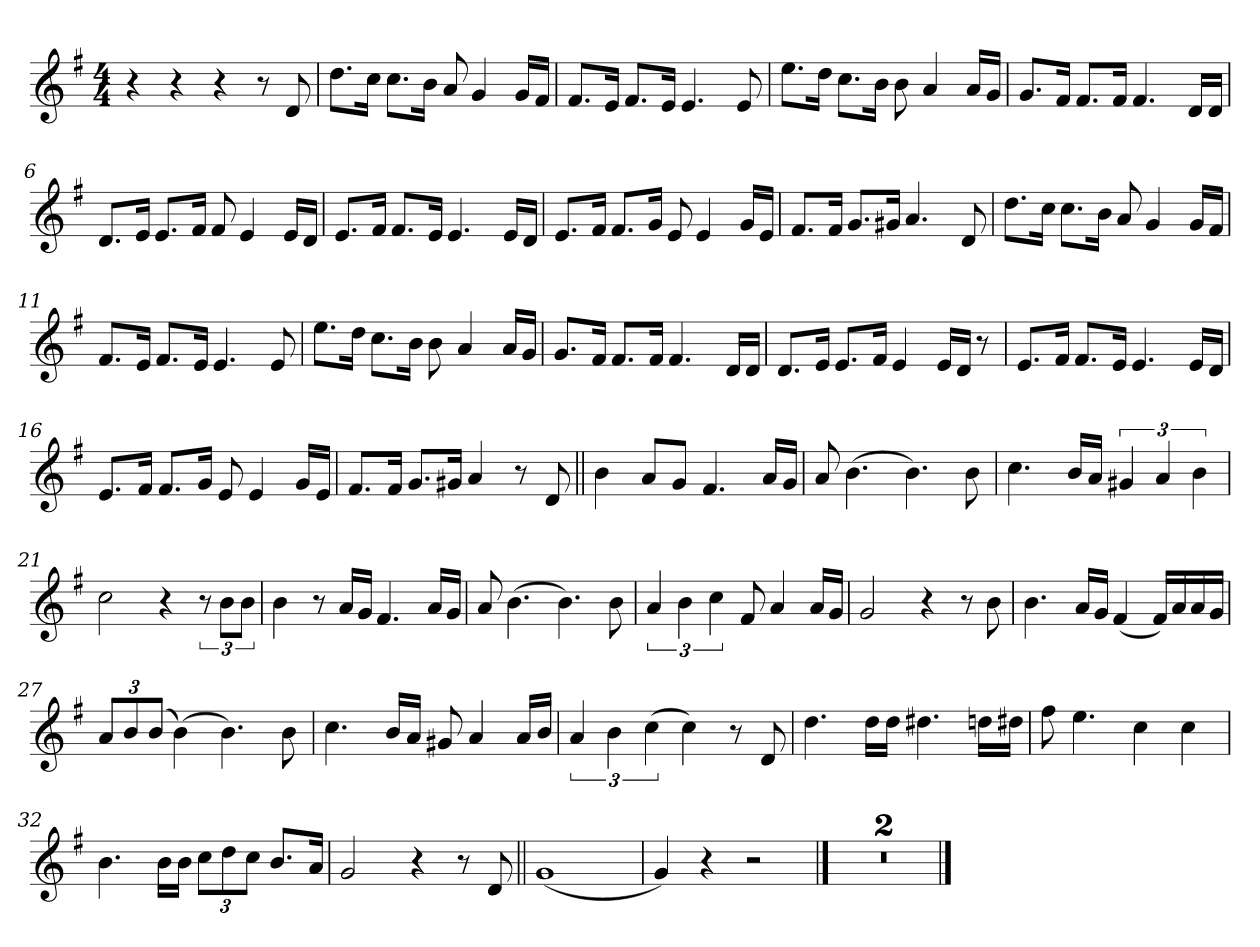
**kern
*part1
*staff1
*clefG2
*k[f#]
*G:
*M4/4
=1
4r
4r
4r
8r
8d/
=2
8.dd\L
16cc\Jk
8.cc\L
16b\Jk
8a/
4g/
16g/LL
16f#/JJ
=3
8.f#/L
16e/Jk
8.f#/L
16e/Jk
4.e/
8e/
=4
8.ee\L
16dd\Jk
8.cc\L
16b\Jk
8b\
4a/
16a/LL
16g/JJ
!!LO:LB:g=z
=5
8.g/L
16f#/Jk
8.f#/L
16f#/Jk
4.f#/
16d/LL
16d/JJ
=6
8.d/L
16e/Jk
8.e/L
16f#/Jk
8f#/
4e/
16e/LL
16d/JJ
=7
8.e/L
16f#/Jk
8.f#/L
16e/Jk
4.e/
16e/LL
16d/JJ
=8
8.e/L
16f#/Jk
8.f#/L
16g/Jk
8e/
4e/
16g/LL
16e/JJ
=9
8.f#/L
16f#/Jk
8.g/L
16g#X/Jk
4.a/
8d/
!!LO:LB:g=z
=10
8.dd\L
16cc\Jk
8.cc\L
16b\Jk
8a/
4g/
16g/LL
16f#/JJ
=11
8.f#/L
16e/Jk
8.f#/L
16e/Jk
4.e/
8e/
=12
8.ee\L
16dd\Jk
8.cc\L
16b\Jk
8b\
4a/
16a/LL
16g/JJ
=13
8.g/L
16f#/Jk
8.f#/L
16f#/Jk
4.f#/
16d/LL
16d/JJ
=14
8.d/L
16e/Jk
8.e/L
16f#/Jk
4e/
16e/LL
16d/JJ
8r
!!LO:LB:g=z
=15
8.e/L
16f#/Jk
8.f#/L
16e/Jk
4.e/
16e/LL
16d/JJ
=16
8.e/L
16f#/Jk
8.f#/L
16g/Jk
8e/
4e/
16g/LL
16e/JJ
=17
8.f#/L
16f#/Jk
8.g/L
16g#X/Jk
4a/
8r
8d/
=18||
4b\
8a/L
8g/J
4.f#/
16a/LL
16g/JJ
=19
8a/
(>4.b\
4.b\)
8b\
!!LO:LB:g=z
=20
4.cc\
16b/LL
16a/JJ
6g#X/
6a/
6b\
=21
2cc\
4r
12r
12b\L
12b\J
=22
4b\
8r
16a/LL
16g/JJ
4.f#/
16a/LL
16g/JJ
=23
8a/
(>4.b\
4.b\)
8b\
=24
6a/
6b\
6cc\
8f#/
4a/
16a/LL
16g/JJ
!!LO:LB:g=z
=25
2g/
4r
8r
8b\
=26
4.b\
16a/LL
16g/JJ
(<4f#/
16f#/LL)
16a/
16a/
16g/JJ
=27
12a/L
12b/
(>12b/J
(>4b\)
4.b\)
8b\
=28
4.cc\
16b/LL
16a/JJ
8g#X/
4a/
16a/LL
16b/JJ
=29
6a/
6b\
(>6cc\
4cc\)
8r
8d/
!!LO:LB:g=z
=30
4.dd\
16dd\LL
16dd\JJ
4.dd#X\
16ddn\LL
16dd#X\JJ
=31
8ff#\
4.ee\
4cc\
4cc\
=32
4.b\
16b\LL
16b\JJ
12cc\L
12dd\
12cc\J
8.b/L
16a/Jk
=33
2g/
4r
8r
8d/
=34||
(<1g
=35
4g/)
4r
2r
!!LO:LB:g=z
==36
1r
=37
1r
==
*-
